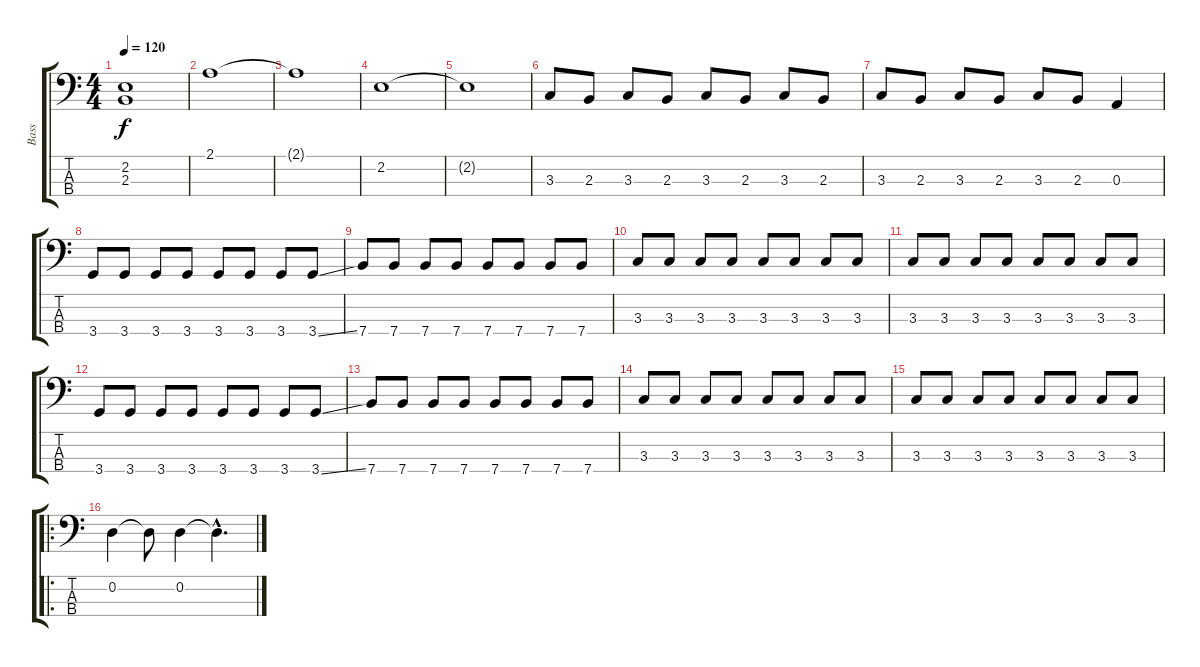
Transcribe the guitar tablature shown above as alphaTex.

\track ("Bass" "Bass") {instrument electricbassfinger}
\staff {score tabs}
\tuning (G2 D2 A1 E1) {hide}
\ts (4 4)
\tempo 120
\clef f4
\ks c
(2.2{t} 2.3{t}).1{dy f} |
2.1.1 |
2.1{t}.1 |
2.2.1 |
2.2{t}.1 |
3.3.8 2.3.8 3.3.8 2.3.8 3.3.8 2.3.8 3.3.8 2.3.8 |
3.3.8 2.3.8 3.3.8 2.3.8 3.3.8 2.3.8 0.3.4 |
3.4.8 3.4.8 3.4.8 3.4.8 3.4.8 3.4.8 3.4.8 3.4{ss}.8 |
7.4.8 7.4.8 7.4.8 7.4.8 7.4.8 7.4.8 7.4.8 7.4.8 |
3.3.8 3.3.8 3.3.8 3.3.8 3.3.8 3.3.8 3.3.8 3.3.8 |
3.3.8 3.3.8 3.3.8 3.3.8 3.3.8 3.3.8 3.3.8 3.3.8 |
3.4.8 3.4.8 3.4.8 3.4.8 3.4.8 3.4.8 3.4.8 3.4{ss}.8 |
7.4.8 7.4.8 7.4.8 7.4.8 7.4.8 7.4.8 7.4.8 7.4.8 |
3.3.8 3.3.8 3.3.8 3.3.8 3.3.8 3.3.8 3.3.8 3.3.8 |
3.3.8 3.3.8 3.3.8 3.3.8 3.3.8 3.3.8 3.3.8 3.3.8 |
\ro
0.2.4 0.2{t}.8 0.2.4 0.2{hac t}.4{d}
